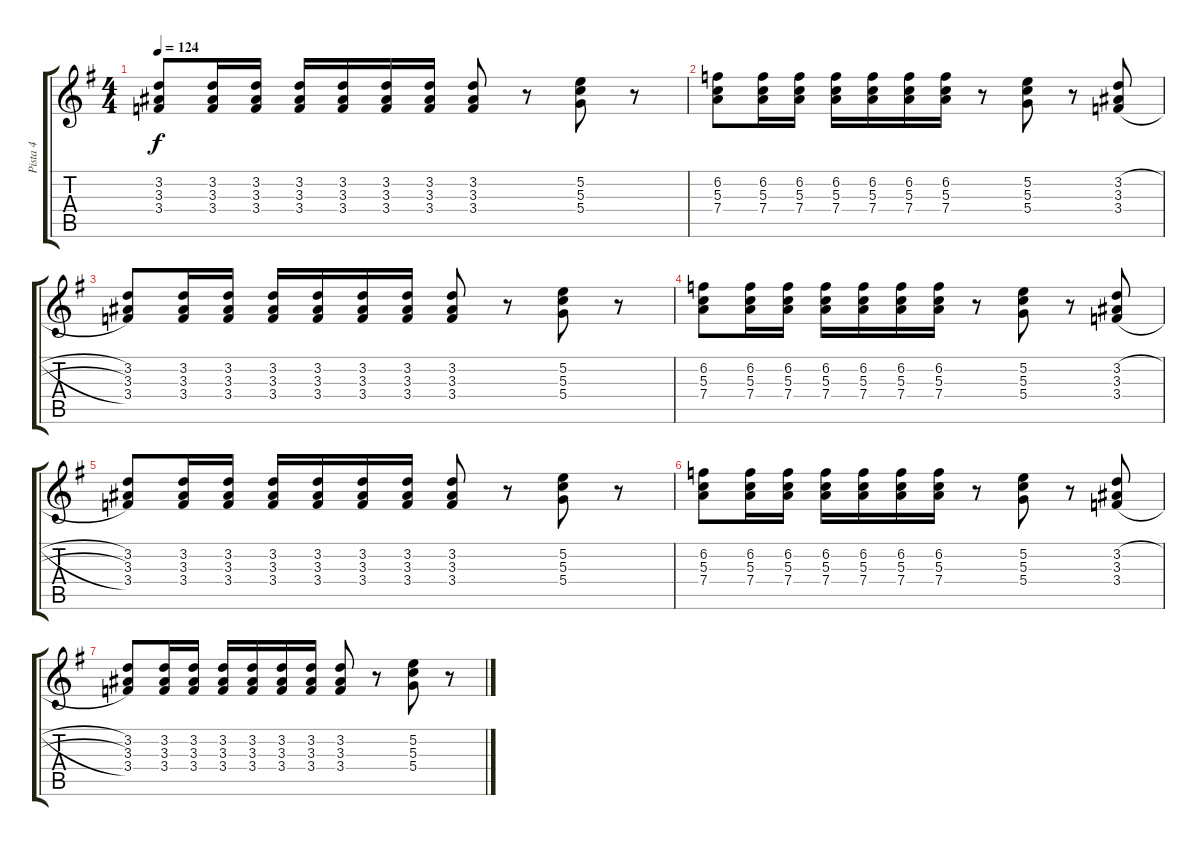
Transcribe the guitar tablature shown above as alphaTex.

\track ("Pista 4" "Pista 4") {instrument electricguitarjazz}
\staff {score tabs}
\tuning (E4 B3 G3 D3 A2 E2) {hide}
\ts (4 4)
\tempo 124
\clef g2
\ks g
(3.2 3.3 3.4).8{dy f} (3.2 3.3 3.4).16 (3.2 3.3 3.4).16 (3.2 3.3 3.4).16 (3.2 3.3 3.4).16 (3.2 3.3 3.4).16 (3.2 3.3 3.4).16 (3.2 3.3 3.4).8 r.8 (5.2 5.3 5.4).8 r.8 |
(6.2 5.3 7.4).8{volume 10} (6.2 5.3 7.4).16 (6.2 5.3 7.4).16 (6.2 5.3 7.4).16 (6.2 5.3 7.4).16 (6.2 5.3 7.4).16 (6.2 5.3 7.4).16 r.8 (5.2 5.3 5.4).8 r.8 (3.2{h} 3.3{h} 3.4{h}).8 |
(3.2 3.3 3.4).8{volume 8} (3.2 3.3 3.4).16 (3.2 3.3 3.4).16 (3.2 3.3 3.4).16 (3.2 3.3 3.4).16 (3.2 3.3 3.4).16 (3.2 3.3 3.4).16 (3.2 3.3 3.4).8 r.8 (5.2 5.3 5.4).8 r.8 |
(6.2 5.3 7.4).8{volume 6} (6.2 5.3 7.4).16 (6.2 5.3 7.4).16 (6.2 5.3 7.4).16 (6.2 5.3 7.4).16 (6.2 5.3 7.4).16 (6.2 5.3 7.4).16 r.8 (5.2 5.3 5.4).8 r.8 (3.2{h} 3.3{h} 3.4{h}).8 |
(3.2 3.3 3.4).8{volume 4} (3.2 3.3 3.4).16 (3.2 3.3 3.4).16 (3.2 3.3 3.4).16 (3.2 3.3 3.4).16 (3.2 3.3 3.4).16 (3.2 3.3 3.4).16 (3.2 3.3 3.4).8 r.8 (5.2 5.3 5.4).8 r.8 |
(6.2 5.3 7.4).8{volume 2} (6.2 5.3 7.4).16 (6.2 5.3 7.4).16 (6.2 5.3 7.4).16 (6.2 5.3 7.4).16 (6.2 5.3 7.4).16 (6.2 5.3 7.4).16 r.8 (5.2 5.3 5.4).8 r.8 (3.2{h} 3.3{h} 3.4{h}).8 |
(3.2 3.3 3.4).8{volume 0} (3.2 3.3 3.4).16 (3.2 3.3 3.4).16 (3.2 3.3 3.4).16 (3.2 3.3 3.4).16 (3.2 3.3 3.4).16 (3.2 3.3 3.4).16 (3.2 3.3 3.4).8 r.8 (5.2 5.3 5.4).8 r.8
